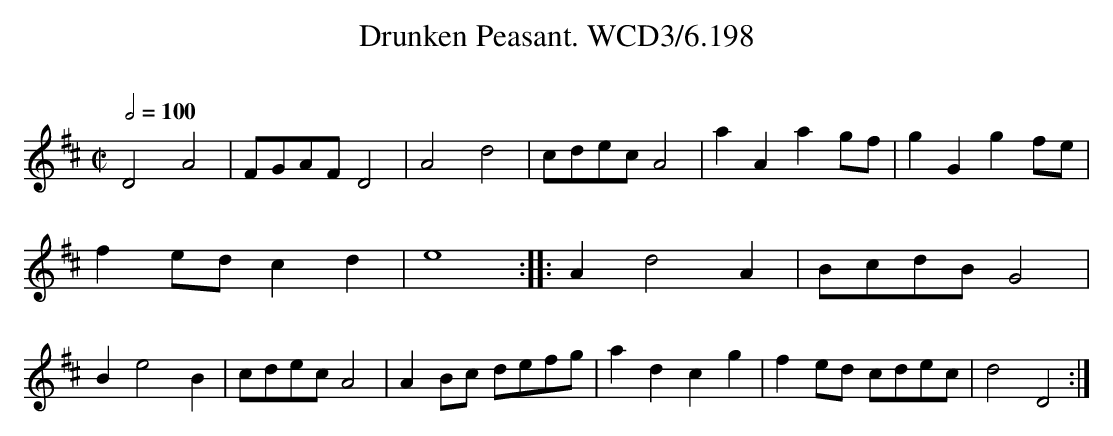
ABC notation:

X:1
T:Drunken Peasant. WCD3/6.198
O:
M:C|
L:1/8
Q:1/2=100
K:D
D4A4|FGAF D4|A4d4|cdec A4|a2A2a2 gf|g2G2g2 fe|
f2 ed c2d2|e8::A2 d4 A2|BcdB G4|
B2 e4 B2|cdec A4|A2 Bc defg|a2d2c2g2|f2 ed cdec|d4 D4:|
